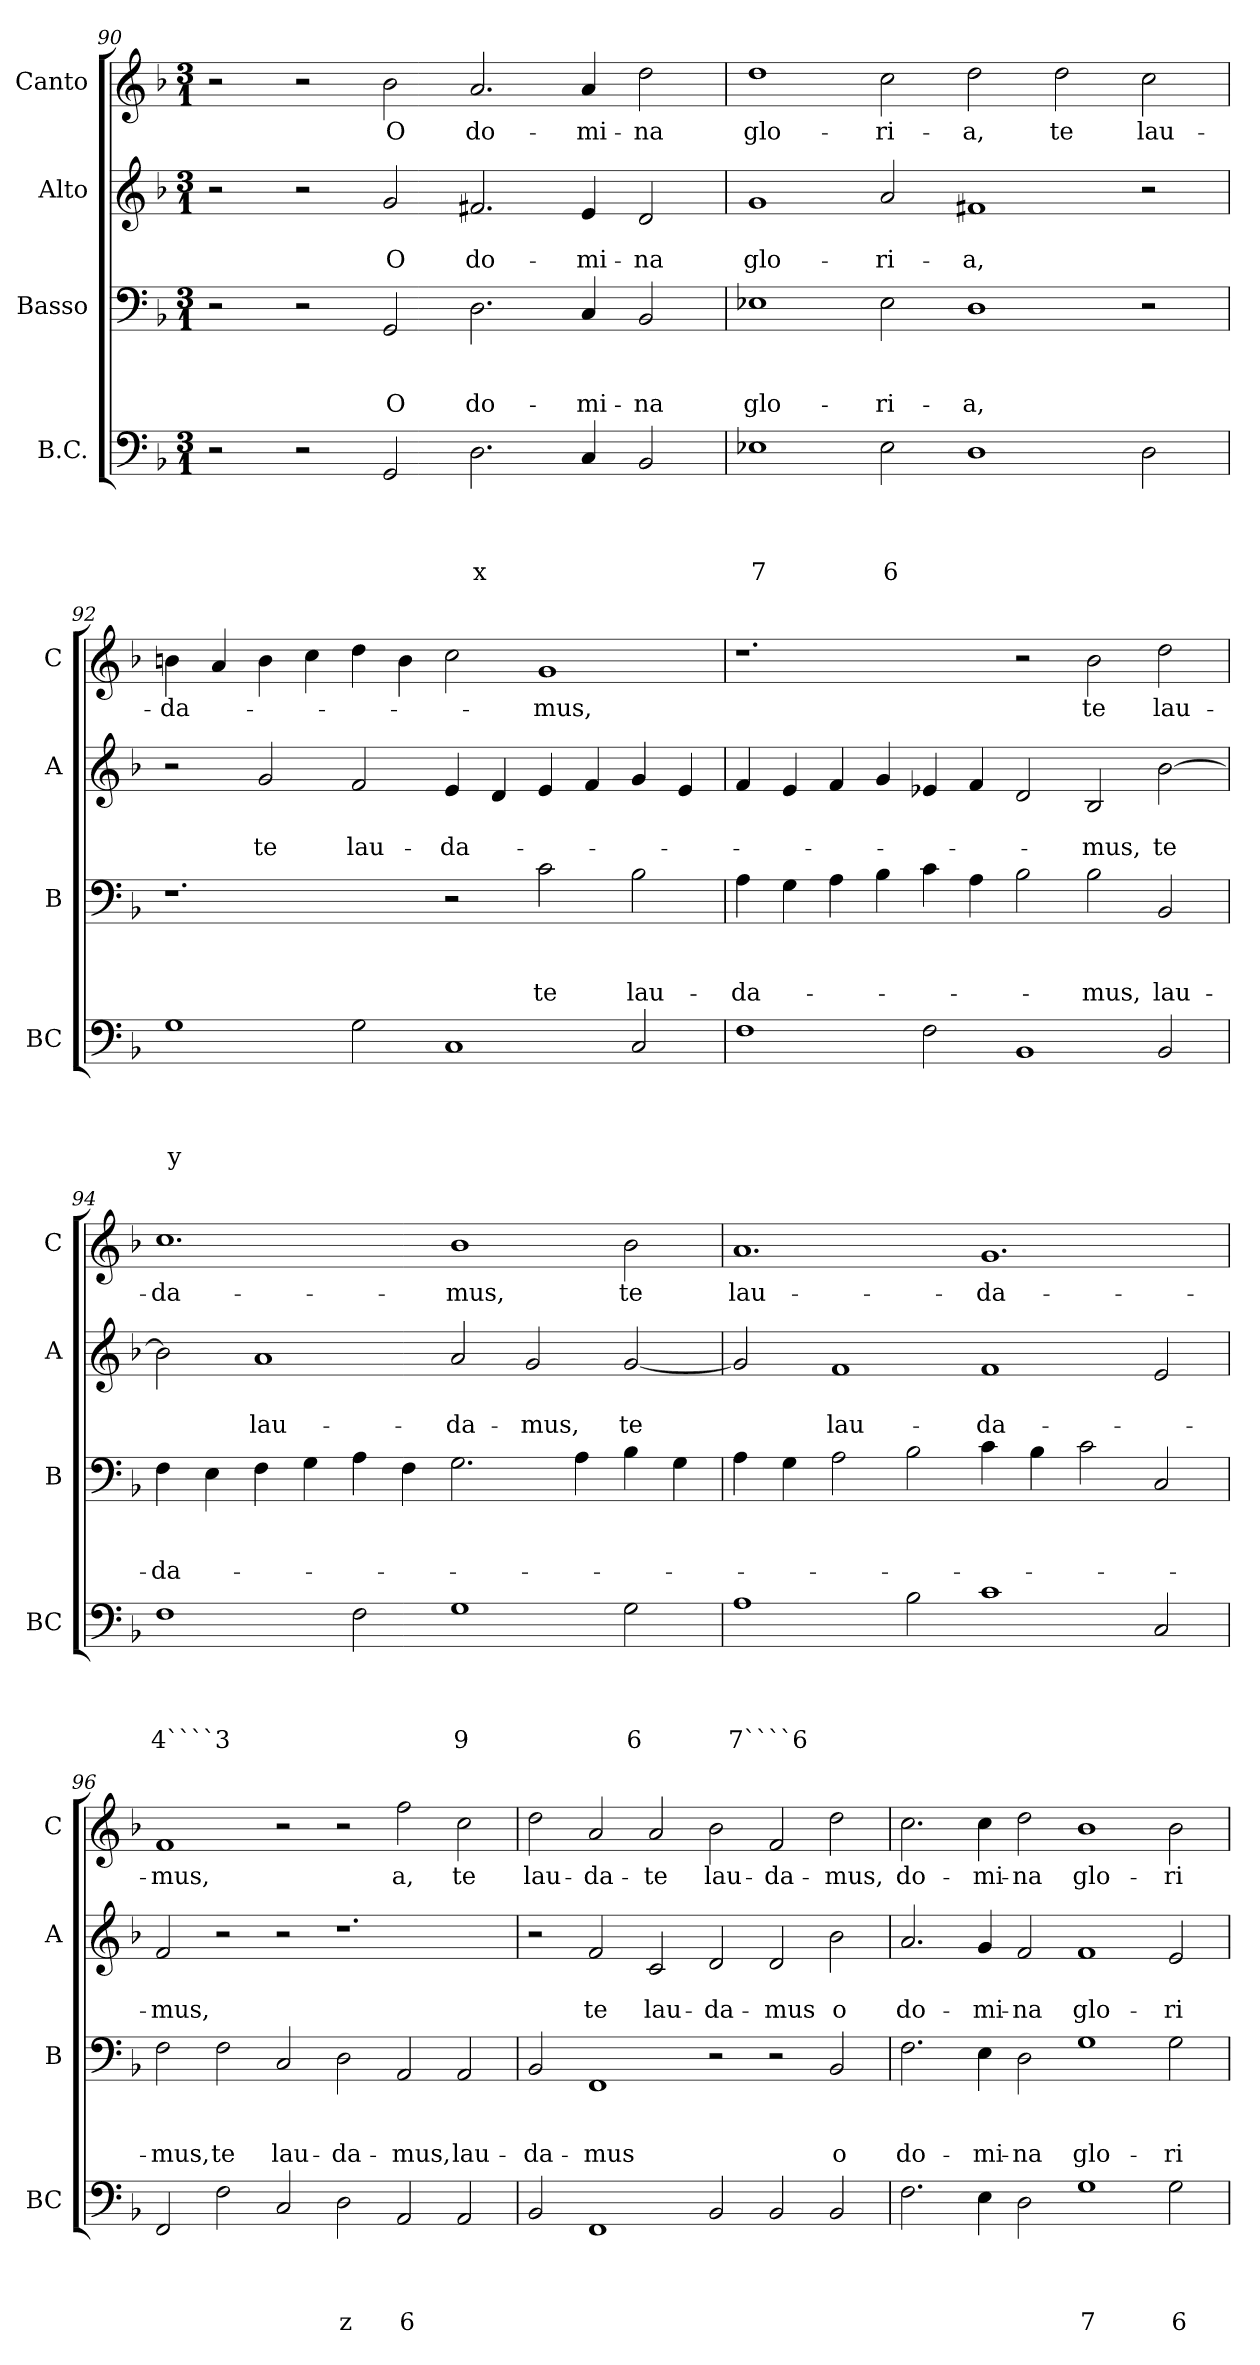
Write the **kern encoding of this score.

**kern	**text	**text	**text	**text	**kern	**text	**text	**text	**kern	**text	**text	**kern	**text
*part4	*part4	*part4	*part4	*part4	*part3	*part3	*part3	*part3	*part2	*part2	*part2	*part1	*part1
*staff4	*staff4	*staff4	*staff4	*staff4	*staff3	*staff3	*staff3	*staff3	*staff2	*staff2	*staff2	*staff1	*staff1
*I"B.C.	*	*	*	*	*I"Basso	*	*	*	*I"Alto	*	*	*I"Canto	*
*I'BC	*	*	*	*	*I'B	*	*	*	*I'A	*	*	*I'C	*
!!LO:LB:g=z
*clefF4	*	*	*	*	*clefF4	*	*	*	*clefG2	*	*	*clefG2	*
*k[b-]	*	*	*	*	*k[b-]	*	*	*	*k[b-]	*	*	*k[b-]	*
*F:	*	*	*	*	*F:	*	*	*	*F:	*	*	*F:	*
*M3/1	*	*	*	*	*M3/1	*	*	*	*M3/1	*	*	*M3/1	*
=90	=90	=90	=90	=90	=90	=90	=90	=90	=90	=90	=90	=90	=90
2r	.	.	.	.	2r	.	.	.	2r	.	.	2r	.
2r	.	.	.	.	2r	.	.	.	2r	.	.	2r	.
!	!	!	!	!	!	!	!	!LO:LY:b	!	!	!LO:LY:b	!	!LO:LY:b
2GG/	.	.	.	.	2GG/	.	.	O	2g/	.	O	2b-\	O
!	!	!	!	!LO:LY:b	!	!	!	!LO:LY:b	!	!	!LO:LY:b	!	!LO:LY:b
2.D\	.	.	.	x	2.D\	.	.	do-	2.f#X/	.	do-	2.a/	do-
!	!	!	!	!	!	!	!	!LO:LY:b	!	!	!LO:LY:b	!	!LO:LY:b
4C/	.	.	.	.	4C/	.	.	-mi-	4e/	.	-mi-	4a/	-mi-
!	!	!	!	!	!	!	!	!LO:LY:b	!	!	!LO:LY:b	!	!LO:LY:b
2BB-/	.	.	.	.	2BB-/	.	.	-na	2d/	.	-na	2dd\	-na
=91	=91	=91	=91	=91	=91	=91	=91	=91	=91	=91	=91	=91	=91
!	!	!	!	!LO:LY:b	!	!	!	!LO:LY:b	!	!	!LO:LY:b	!	!LO:LY:b
1E-X	.	.	.	7	1E-X	.	.	glo-	1g	.	glo-	1dd	glo-
!	!	!	!	!LO:LY:b	!	!	!	!LO:LY:b	!	!	!LO:LY:b	!	!LO:LY:b
2E-\	.	.	.	6	2E-\	.	.	-ri-	2a/	.	-ri-	2cc\	-ri-
!	!	!	!	!	!	!	!	!LO:LY:b	!	!	!LO:LY:b	!	!LO:LY:b
1D	.	.	.	.	1D	.	.	-a,	1f#X	.	-a,	2dd\	-a,
!	!	!	!	!	!	!	!	!	!	!	!	!	!LO:LY:b
.	.	.	.	.	.	.	.	.	.	.	.	2dd\	te
!	!	!	!	!	!	!	!	!	!	!	!	!	!LO:LY:b
2D\	.	.	.	.	2r	.	.	.	2r	.	.	2cc\	lau-
=92	=92	=92	=92	=92	=92	=92	=92	=92	=92	=92	=92	=92	=92
!	!	!	!	!LO:LY:b	!	!	!	!	!	!	!	!	!LO:LY:b
1G	.	.	.	y	1.r	.	.	.	2r	.	.	4bn\	-da-
.	.	.	.	.	.	.	.	.	.	.	.	4a/	.
!	!	!	!	!	!	!	!	!	!	!	!LO:LY:b	!	!
.	.	.	.	.	.	.	.	.	2g/	.	te	4b\	.
.	.	.	.	.	.	.	.	.	.	.	.	4cc\	.
!	!	!	!	!	!	!	!	!	!	!	!LO:LY:b	!	!
2G\	.	.	.	.	.	.	.	.	2f/	.	lau-	4dd\	.
.	.	.	.	.	.	.	.	.	.	.	.	4b\	.
!	!	!	!	!	!	!	!	!	!	!	!LO:LY:b	!	!
1C	.	.	.	.	2r	.	.	.	4e/	.	-da-	2cc\	.
.	.	.	.	.	.	.	.	.	4d/	.	.	.	.
!	!	!	!	!	!	!	!	!LO:LY:b	!	!	!	!	!LO:LY:b
.	.	.	.	.	2c\	.	.	te	4e/	.	.	1g	-mus,
.	.	.	.	.	.	.	.	.	4f/	.	.	.	.
!	!	!	!	!	!	!	!	!LO:LY:b	!	!	!	!	!
2C/	.	.	.	.	2B-\	.	.	lau-	4g/	.	.	.	.
.	.	.	.	.	.	.	.	.	4e/	.	.	.	.
=93	=93	=93	=93	=93	=93	=93	=93	=93	=93	=93	=93	=93	=93
!	!	!	!	!	!	!	!	!LO:LY:b	!	!	!	!	!
1F	.	.	.	.	4A\	.	.	-da-	4f/	.	.	1.r	.
.	.	.	.	.	4G\	.	.	.	4e/	.	.	.	.
.	.	.	.	.	4A\	.	.	.	4f/	.	.	.	.
.	.	.	.	.	4B-\	.	.	.	4g/	.	.	.	.
2F\	.	.	.	.	4c\	.	.	.	4e-X/	.	.	.	.
.	.	.	.	.	4A\	.	.	.	4f/	.	.	.	.
1BB-	.	.	.	.	2B-\	.	.	.	2d/	.	.	2r	.
!	!	!	!	!	!	!	!	!LO:LY:b	!	!	!LO:LY:b	!	!LO:LY:b
.	.	.	.	.	2B-\	.	.	-mus,	2B-/	.	-mus,	2b-\	te
!	!	!	!	!	!	!	!	!LO:LY:b	!	!	!LO:LY:b	!	!LO:LY:b
2BB-/	.	.	.	.	2BB-/	.	.	lau-	[2b-\	.	te	2dd\	lau-
!!LO:PB:g=z
=94	=94	=94	=94	=94	=94	=94	=94	=94	=94	=94	=94	=94	=94
!	!	!	!	!LO:LY:b	!	!	!	!LO:LY:b	!	!	!	!	!LO:LY:b
1F	.	.	.	4````3	4F\	.	.	-da-	2b-\]	.	.	1.cc	-da-
.	.	.	.	.	4E\	.	.	.	.	.	.	.	.
!	!	!	!	!	!	!	!	!	!	!	!LO:LY:b	!	!
.	.	.	.	.	4F\	.	.	.	1a	.	lau-	.	.
.	.	.	.	.	4G\	.	.	.	.	.	.	.	.
2F\	.	.	.	.	4A\	.	.	.	.	.	.	.	.
.	.	.	.	.	4F\	.	.	.	.	.	.	.	.
!	!	!	!	!LO:LY:b	!	!	!	!	!	!	!LO:LY:b	!	!LO:LY:b
1G	.	.	.	9	2.G\	.	.	.	2a/	.	-da-	1b-	-mus,
!	!	!	!	!	!	!	!	!	!	!	!LO:LY:b	!	!
.	.	.	.	.	.	.	.	.	2g/	.	-mus,	.	.
.	.	.	.	.	4A\	.	.	.	.	.	.	.	.
!	!	!	!	!LO:LY:b	!	!	!	!	!	!	!LO:LY:b	!	!LO:LY:b
2G\	.	.	.	6	4B-\	.	.	.	[2g/	.	te	2b-\	te
.	.	.	.	.	4G\	.	.	.	.	.	.	.	.
=95	=95	=95	=95	=95	=95	=95	=95	=95	=95	=95	=95	=95	=95
!	!	!	!	!LO:LY:b	!	!	!	!	!	!	!	!	!LO:LY:b
1A	.	.	.	7````6	4A\	.	.	.	2g/]	.	.	1.a	lau-
.	.	.	.	.	4G\	.	.	.	.	.	.	.	.
!	!	!	!	!	!	!	!	!	!	!	!LO:LY:b	!	!
.	.	.	.	.	2A\	.	.	.	1f	.	lau-	.	.
2B-\	.	.	.	.	2B-\	.	.	.	.	.	.	.	.
!	!	!	!	!	!	!	!	!	!	!	!LO:LY:b	!	!LO:LY:b
1c	.	.	.	.	4c\	.	.	.	1f	.	-da-	1.g	-da-
.	.	.	.	.	4B-\	.	.	.	.	.	.	.	.
.	.	.	.	.	2c\	.	.	.	.	.	.	.	.
2C/	.	.	.	.	2C/	.	.	.	2e/	.	.	.	.
=96	=96	=96	=96	=96	=96	=96	=96	=96	=96	=96	=96	=96	=96
!	!	!	!	!	!	!	!	!LO:LY:b	!	!	!LO:LY:b	!	!LO:LY:b
2FF/	.	.	.	.	2F\	.	.	-mus,	2f/	.	-mus,	1f	-mus,
!	!	!	!	!	!	!	!	!LO:LY:b	!	!	!	!	!
2F\	.	.	.	.	2F\	.	.	te	2r	.	.	.	.
!	!	!	!	!	!	!	!	!LO:LY:b	!	!	!	!	!
2C/	.	.	.	.	2C/	.	.	lau-	2r	.	.	2r	.
!	!	!	!	!LO:LY:b	!	!	!	!LO:LY:b	!	!	!	!	!
2D\	.	.	.	z	2D\	.	.	-da-	1.r	.	.	2r	.
!	!	!	!	!LO:LY:b	!	!	!	!LO:LY:b	!	!	!	!	!LO:LY:b
2AA/	.	.	.	6	2AA/	.	.	-mus,	.	.	.	2ff\	a,
!	!	!	!	!	!	!	!	!LO:LY:b	!	!	!	!	!LO:LY:b
2AA/	.	.	.	.	2AA/	.	.	lau-	.	.	.	2cc\	te
=97	=97	=97	=97	=97	=97	=97	=97	=97	=97	=97	=97	=97	=97
!	!	!	!	!	!	!	!	!LO:LY:b	!	!	!	!	!LO:LY:b
2BB-/	.	.	.	.	2BB-/	.	.	-da-	2r	.	.	2dd\	lau-
!	!	!	!	!	!	!	!	!LO:LY:b	!	!	!LO:LY:b	!	!LO:LY:b
1FF	.	.	.	.	1FF	.	.	-mus	2f/	.	te	2a/	-da-
!	!	!	!	!	!	!	!	!	!	!	!LO:LY:b	!	!LO:LY:b
.	.	.	.	.	.	.	.	.	2c/	.	lau-	2a/	-te
!	!	!	!	!	!	!	!	!	!	!	!LO:LY:b	!	!LO:LY:b
2BB-/	.	.	.	.	2r	.	.	.	2d/	.	-da-	2b-\	lau-
!	!	!	!	!	!	!	!	!	!	!	!LO:LY:b	!	!LO:LY:b
2BB-/	.	.	.	.	2r	.	.	.	2d/	.	-mus	2f/	-da-
!	!	!	!	!	!	!	!	!LO:LY:b	!	!	!LO:LY:b	!	!LO:LY:b
2BB-/	.	.	.	.	2BB-/	.	.	o	2b-\	.	o	2dd\	-mus,
!!LO:LB:g=z
=98	=98	=98	=98	=98	=98	=98	=98	=98	=98	=98	=98	=98	=98
!	!	!	!	!	!	!	!	!LO:LY:b	!	!	!LO:LY:b	!	!LO:LY:b
2.F\	.	.	.	.	2.F\	.	.	do-	2.a/	.	do-	2.cc\	do-
!	!	!	!	!	!	!	!	!LO:LY:b	!	!	!LO:LY:b	!	!LO:LY:b
4E\	.	.	.	.	4E\	.	.	-mi-	4g/	.	-mi-	4cc\	-mi-
!	!	!	!	!	!	!	!	!LO:LY:b	!	!	!LO:LY:b	!	!LO:LY:b
2D\	.	.	.	.	2D\	.	.	-na	2f/	.	-na	2dd\	-na
!	!	!	!	!LO:LY:b	!	!	!	!LO:LY:b	!	!	!LO:LY:b	!	!LO:LY:b
1G	.	.	.	7	1G	.	.	glo-	1f	.	glo-	1b-	glo-
!	!	!	!	!LO:LY:b	!	!	!	!LO:LY:b	!	!	!LO:LY:b	!	!LO:LY:b
2G\	.	.	.	6	2G\	.	.	-ri-	2e/	.	-ri-	2b-\	-ri-
=	=	=	=	=	=	=	=	=	=	=	=	=	=
*-	*-	*-	*-	*-	*-	*-	*-	*-	*-	*-	*-	*-	*-
